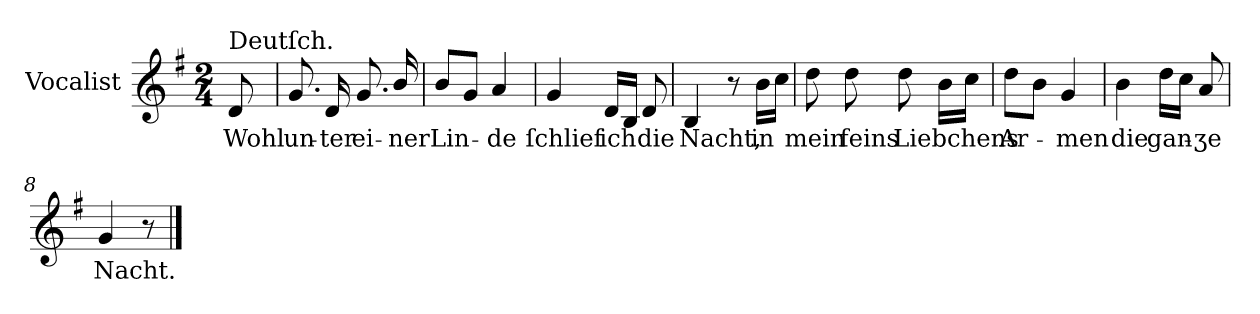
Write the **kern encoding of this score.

**kern	**text
*part1	*part1
*staff1	*staff1
*I"Vocalist	*
*k[f#]	*
*G:	*
*M2/4	*
=	=
!LO:TX:a:t=Deutſch.	!
8d	Wohl
=1	=1
8.g	un-
16d	-ter
8.g	ei-
16b/	-ner
=2	=2
8bL	Lin-
8gJ	.
4a	-de
=3	=3
4g	ſchlief
16dLL	ich
16BJJ	.
8d	die
=4	=4
4B	Nacht,
8r	.
16bLL	in
16ccJJ	.
=5	=5
8dd	mein
8dd	feins
8dd	Liebchens
16bLL	.
16ccJJ	.
=6	=6
8ddL	Ar-
8bJ	.
4g	-men
=7	=7
4b	die
16ddLL	gan-
16ccJJ	.
8a	-ʒe
=8	=8
4g	Nacht.
8r	.
==	==
*-	*-
